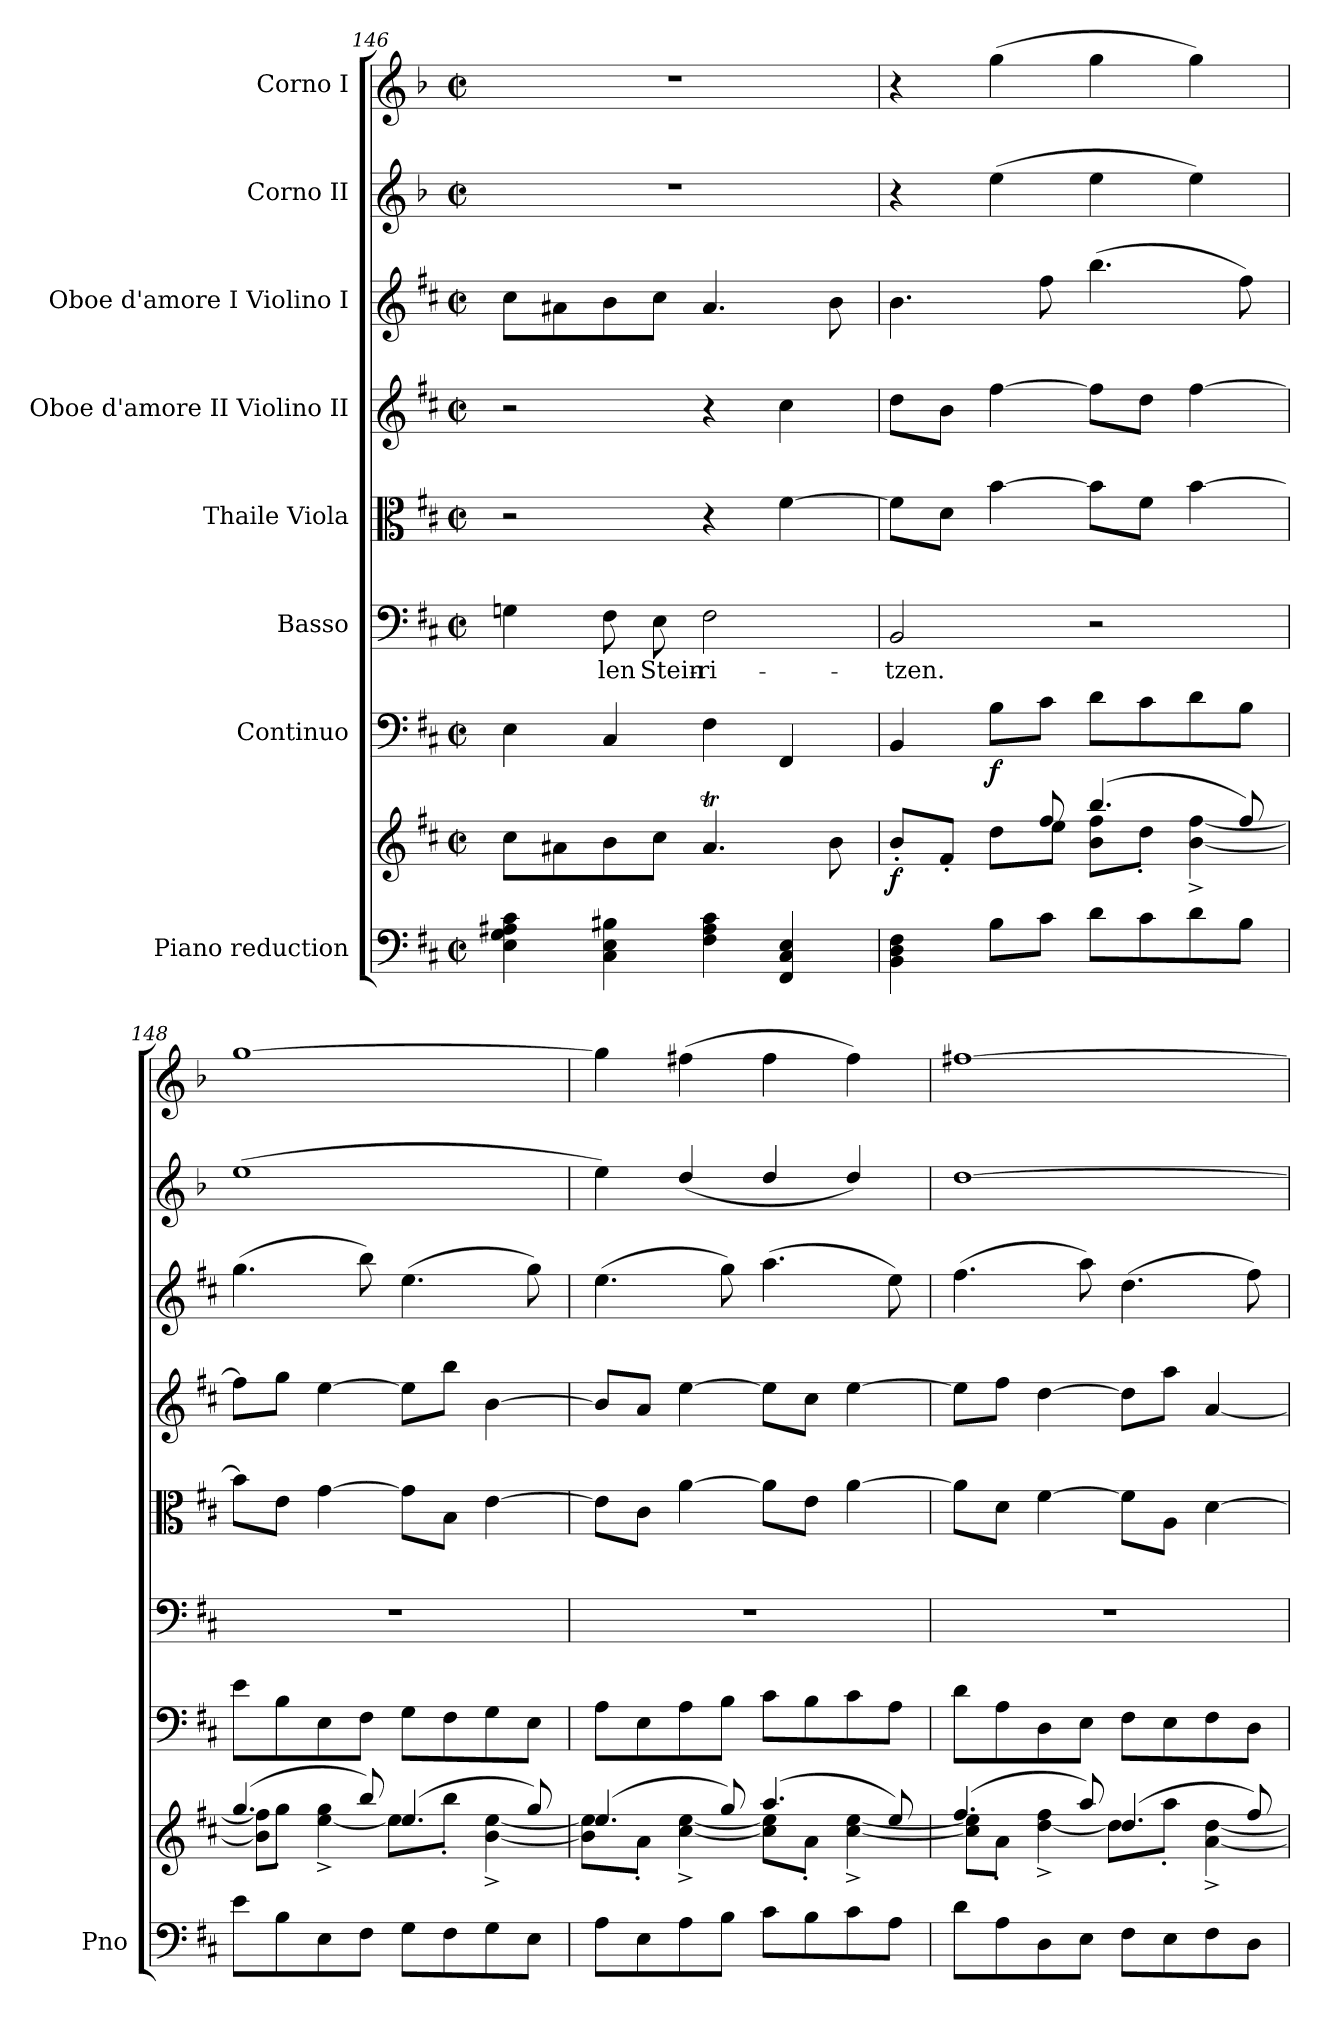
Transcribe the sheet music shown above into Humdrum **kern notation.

**kern	**kern	**dynam	**kern	**dynam	**kern	**text	**kern	**kern	**kern	**kern	**kern
*part8	*part8	*part8	*part7	*part7	*part6	*part6	*part5	*part4	*part3	*part2	*part1
*staff9	*staff8	*staff8/9	*staff7	*staff7	*staff6	*staff6	*staff5	*staff4	*staff3	*staff2	*staff1
*I"Piano reduction	*	*	*I"Continuo	*	*I"Basso	*	*I"Thaile Viola	*I"Oboe d'amore II Violino II	*I"Oboe d'amore I Violino I	*I"Corno II	*I"Corno I
*I'Pno	*	*	*	*	*	*	*	*	*	*	*
*clefF4	*clefG2	*	*clefF4	*	*clefF4	*	*clefC3	*clefG2	*clefG2	*clefG2	*clefG2
*	*	*	*	*	*	*	*	*	*	*ITrd3c5	*ITrd3c5
*k[f#c#]	*k[f#c#]	*	*k[f#c#]	*	*k[f#c#]	*	*k[f#c#]	*k[f#c#]	*k[f#c#]	*k[]	*k[]
*M2/2	*M2/2	*	*M2/2	*	*M2/2	*	*M2/2	*M2/2	*M2/2	*M2/2	*M2/2
*met(c|)	*met(c|)	*	*met(c|)	*	*met(c|)	*	*met(c|)	*met(c|)	*met(c|)	*met(c|)	*met(c|)
=146	=146	=146	=146	=146	=146	=146	=146	=146	=146	=146	=146
4E\ 4G\ 4A#X\ 4c#\	8cc#\L	.	4E\	.	4Gn\	.	2r	2r	8cc#\L	1r	1r
.	8a#X\	.	.	.	.	.	.	.	8a#X\	.	.
!	!	!	!	!	!	!LO:LY:b	!	!	!	!	!
4C#\ 4E\ 4B#X\	8b\	.	4C#/	.	8F#\	-len	.	.	8b\	.	.
!	!	!	!	!	!	!LO:LY:b	!	!	!	!	!
.	8cc#\J	.	.	.	8E\	Stein-	.	.	8cc#\J	.	.
!	!	!	!	!	!	!LO:LY:b	!	!	!	!	!
4F#\ 4A#\ 4c#\	4.a#t/	.	4F#\	.	2F#\	-ri-	4r	4r	4.a#/	.	.
4FF#/ 4C#/ 4E/	.	.	4FF#/	.	.	.	[4f#\	4cc#\	.	.	.
.	8b\	.	.	.	.	.	.	.	8b\	.	.
=147	=147	=147	=147	=147	=147	=147	=147	=147	=147	=147	=147
*	*^	*	*	*	*	*	*	*	*	*	*
!	!	!	!LO:DY:b	!	!	!	!LO:LY:b	!	!	!	!	!
4BB\ 4D\ 4F#\	8b'</L	4ryy	f	4BB/	.	2BB/	-tzen.	8f#\L]	8dd\L	4.b\	4r	4r
.	8f#'</J	.	.	.	.	.	.	8d\J	8b\J	.	.	.
!	!	!	!	!	!LO:DY:b	!	!	!	!	!	!	!
8B\L	8ryy	8dd\L	.	8B\L	f	.	.	[4b\	[4ff#\	.	(4b\	(4dd\
8c#\J	8ff#/	8ee\J	.	8c#\J	.	.	.	.	.	8ff#\	.	.
8d\L	(4.bb/	8b\ 8ff#\L	.	8d\L	.	2r	.	8b\L]	8ff#\L]	(4.bb\	4b\	4dd\
8c#\	.	8dd'\J	.	8c#\	.	.	.	8f#\J	8dd\J	.	.	.
8d\	.	[4b\^ [4ff#\^	.	8d\	.	.	.	[4b\	[4ff#\	.	4b\)	4dd\)
8B\J	8ff#/)	.	.	8B\J	.	.	.	.	.	8ff#\)	.	.
=148	=148	=148	=148	=148	=148	=148	=148	=148	=148	=148	=148	=148
8e\L	(4.gg/	8b\] 8ff#\]L	.	8e\L	.	1r	.	8b\L]	8ff#\L]	(4.gg\	(1b	[1dd
8B\	.	8gg'\J	.	8B\	.	.	.	8e\J	8gg\J	.	.	.
8E\	.	[4ee\^ 4gg\^	.	8E\	.	.	.	[4g\	[4ee\	.	.	.
8F#\J	8bb/)	.	.	8F#\J	.	.	.	.	.	8bb\)	.	.
8G\L	(4.ee/	8ee\L]	.	8G\L	.	.	.	8g\L]	8ee\L]	(4.ee\	.	.
8F#\	.	8bb'\J	.	8F#\	.	.	.	8B\J	8bb\J	.	.	.
8G\	.	[4b\^ [4ee\^	.	8G\	.	.	.	[4e\	[4b\	.	.	.
8E\J	8gg/)	.	.	8E\J	.	.	.	.	.	8gg\)	.	.
!!LO:PB:g=z
=149	=149	=149	=149	=149	=149	=149	=149	=149	=149	=149	=149	=149
8A\L	(4.ee/	8b\] 8ee\]L	.	8A\L	.	1r	.	8e\L]	8b/L]	(4.ee\	4b\)	4dd\]
8E\	.	8a'\J	.	8E\	.	.	.	8c#\J	8a/J	.	.	.
8A\	.	[4cc#\^ [4ee\^	.	8A\	.	.	.	[4a\	[4ee\	.	(4a/	(4cc#X\
8B\J	8gg/)	.	.	8B\J	.	.	.	.	.	8gg\)	.	.
8c#\L	(4.aa/	8cc#\] 8ee\]L	.	8c#\L	.	.	.	8a\L]	8ee\L]	(4.aa\	4a/	4cc#\
8B\	.	8a'\J	.	8B\	.	.	.	8e\J	8cc#\J	.	.	.
8c#\	.	[4cc#\^ [4ee\^	.	8c#\	.	.	.	[4a\	[4ee\	.	4a/)	4cc#\)
8A\J	8ee/)	.	.	8A\J	.	.	.	.	.	8ee\)	.	.
=150	=150	=150	=150	=150	=150	=150	=150	=150	=150	=150	=150	=150
8d\L	(4.ff#/	8cc#\] 8ee\]L	.	8d\L	.	1r	.	8a\L]	8ee\L]	(4.ff#\	[1a	[1cc#X
8A\	.	8a'\J	.	8A\	.	.	.	8d\J	8ff#\J	.	.	.
8D\	.	[4dd\^ 4ff#\^	.	8D\	.	.	.	[4f#\	[4dd\	.	.	.
8E\J	8aa/)	.	.	8E\J	.	.	.	.	.	8aa\)	.	.
8F#\L	(4.dd/	8dd\L]	.	8F#\L	.	.	.	8f#\L]	8dd\L]	(4.dd\	.	.
8E\	.	8aa'\J	.	8E\	.	.	.	8A\J	8aa\J	.	.	.
8F#\	.	[4a\^ [4dd\^	.	8F#\	.	.	.	[4d\	[4a/	.	.	.
8D\J	8ff#/)	.	.	8D\J	.	.	.	.	.	8ff#\)	.	.
*	*v	*v	*	*	*	*	*	*	*	*	*	*
=	=	=	=	=	=	=	=	=	=	=	=
*-	*-	*-	*-	*-	*-	*-	*-	*-	*-	*-	*-
